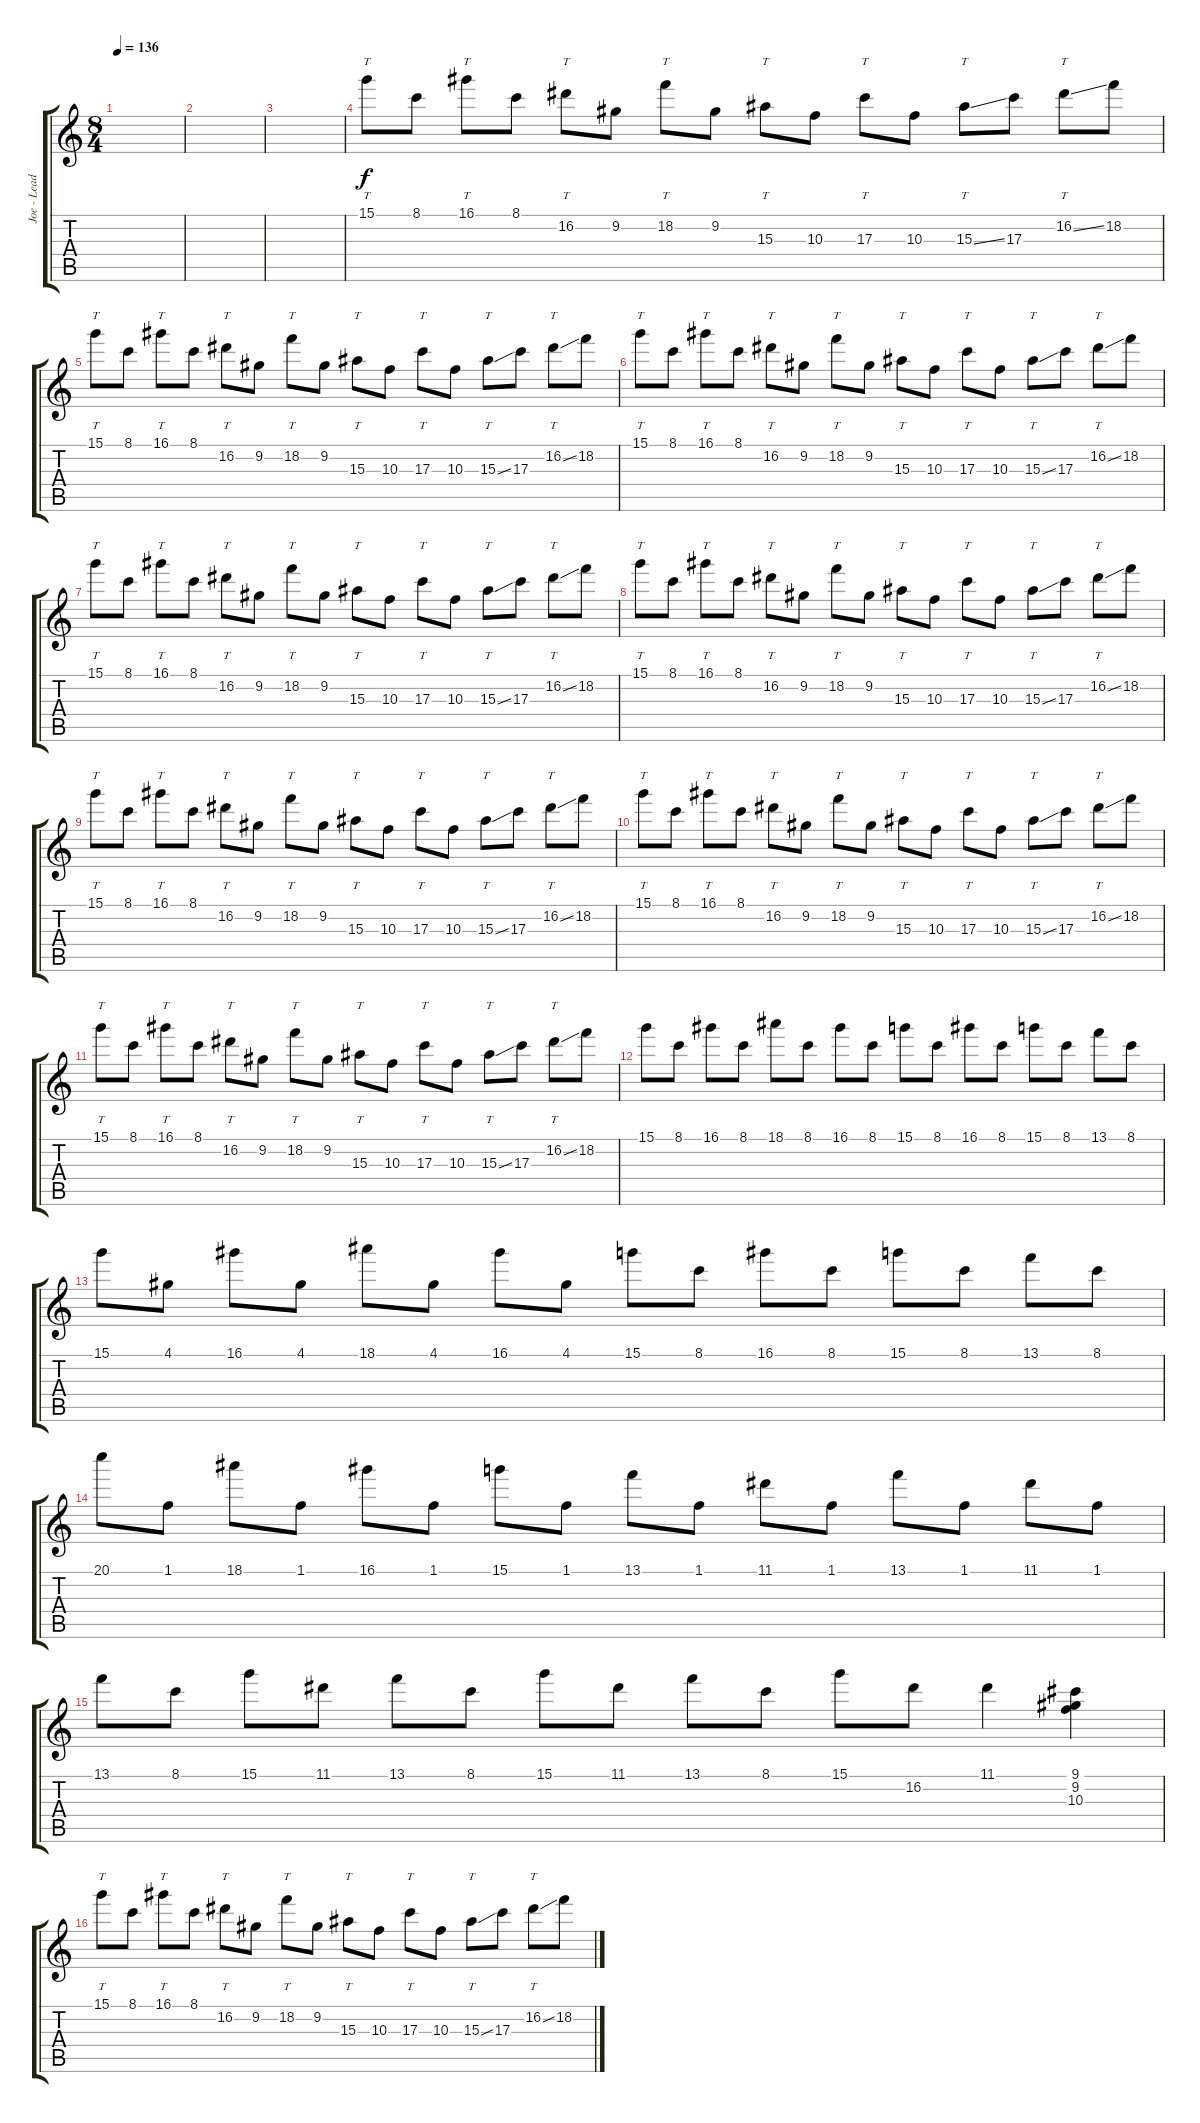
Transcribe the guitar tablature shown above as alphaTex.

\track ("Joe - Lead Guitar" "Joe - Lead") {instrument overdrivenguitar}
\staff {score tabs}
\tuning (E4 B3 G3 D3 A2 D2) {hide}
\ts (8 4)
\tempo 136
\clef g2
\ks c
|
|
|
15.1.8{tt} 8.1.8 16.1.8{tt} 8.1.8 16.2.8{tt} 9.2.8 18.2.8{tt} 9.2.8 15.3.8{tt} 10.3.8 17.3.8{tt} 10.3.8 15.3{ss}.8{tt} 17.3.8 16.2{ss}.8{tt} 18.2.8 |
15.1.8{tt} 8.1.8 16.1.8{tt} 8.1.8 16.2.8{tt} 9.2.8 18.2.8{tt} 9.2.8 15.3.8{tt} 10.3.8 17.3.8{tt} 10.3.8 15.3{ss}.8{tt} 17.3.8 16.2{ss}.8{tt} 18.2.8 |
15.1.8{tt} 8.1.8 16.1.8{tt} 8.1.8 16.2.8{tt} 9.2.8 18.2.8{tt} 9.2.8 15.3.8{tt} 10.3.8 17.3.8{tt} 10.3.8 15.3{ss}.8{tt} 17.3.8 16.2{ss}.8{tt} 18.2.8 |
15.1.8{tt} 8.1.8 16.1.8{tt} 8.1.8 16.2.8{tt} 9.2.8 18.2.8{tt} 9.2.8 15.3.8{tt} 10.3.8 17.3.8{tt} 10.3.8 15.3{ss}.8{tt} 17.3.8 16.2{ss}.8{tt} 18.2.8 |
15.1.8{tt} 8.1.8 16.1.8{tt} 8.1.8 16.2.8{tt} 9.2.8 18.2.8{tt} 9.2.8 15.3.8{tt} 10.3.8 17.3.8{tt} 10.3.8 15.3{ss}.8{tt} 17.3.8 16.2{ss}.8{tt} 18.2.8 |
15.1.8{tt} 8.1.8 16.1.8{tt} 8.1.8 16.2.8{tt} 9.2.8 18.2.8{tt} 9.2.8 15.3.8{tt} 10.3.8 17.3.8{tt} 10.3.8 15.3{ss}.8{tt} 17.3.8 16.2{ss}.8{tt} 18.2.8 |
15.1.8{tt} 8.1.8 16.1.8{tt} 8.1.8 16.2.8{tt} 9.2.8 18.2.8{tt} 9.2.8 15.3.8{tt} 10.3.8 17.3.8{tt} 10.3.8 15.3{ss}.8{tt} 17.3.8 16.2{ss}.8{tt} 18.2.8 |
15.1.8{tt} 8.1.8 16.1.8{tt} 8.1.8 16.2.8{tt} 9.2.8 18.2.8{tt} 9.2.8 15.3.8{tt} 10.3.8 17.3.8{tt} 10.3.8 15.3{ss}.8{tt} 17.3.8 16.2{ss}.8{tt} 18.2.8 |
15.1.8 8.1.8 16.1.8 8.1.8 18.1.8 8.1.8 16.1.8 8.1.8 15.1.8 8.1.8 16.1.8 8.1.8 15.1.8 8.1.8 13.1.8 8.1.8 |
15.1.8 4.1.8 16.1.8 4.1.8 18.1.8 4.1.8 16.1.8 4.1.8 15.1.8 8.1.8 16.1.8 8.1.8 15.1.8 8.1.8 13.1.8 8.1.8 |
20.1.8 1.1.8 18.1.8 1.1.8 16.1.8 1.1.8 15.1.8 1.1.8 13.1.8 1.1.8 11.1.8 1.1.8 13.1.8 1.1.8 11.1.8 1.1.8 |
13.1.8 8.1.8 15.1.8 11.1.8 13.1.8 8.1.8 15.1.8 11.1.8 13.1.8 8.1.8 15.1.8 16.2.8 11.1.4 (9.1 9.2 10.3).4 |
15.1.8{tt} 8.1.8 16.1.8{tt} 8.1.8 16.2.8{tt} 9.2.8 18.2.8{tt} 9.2.8 15.3.8{tt} 10.3.8 17.3.8{tt} 10.3.8 15.3{ss}.8{tt} 17.3.8 16.2{ss}.8{tt} 18.2.8
